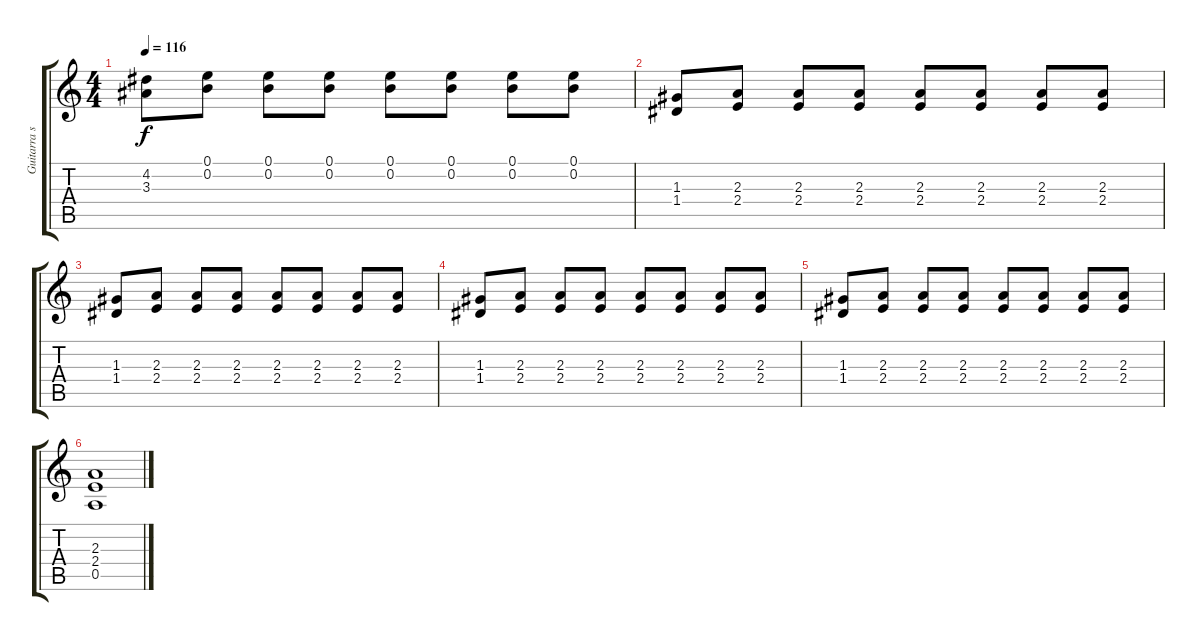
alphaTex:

\track ("Guitarra solo" "Guitarra s") {instrument overdrivenguitar}
\staff {score tabs}
\tuning (E4 B3 G3 D3 A2 E2) {hide}
\ts (4 4)
\tempo 116
\clef g2
\ks c
(4.2 3.3).8{dy f} (0.1 0.2).8 (0.1 0.2).8 (0.1 0.2).8 (0.1 0.2).8 (0.1 0.2).8 (0.1 0.2).8 (0.1 0.2).8 |
(1.3 1.4).8 (2.3 2.4).8 (2.3 2.4).8 (2.3 2.4).8 (2.3 2.4).8 (2.3 2.4).8 (2.3 2.4).8 (2.3 2.4).8 |
(1.3 1.4).8 (2.3 2.4).8 (2.3 2.4).8 (2.3 2.4).8 (2.3 2.4).8 (2.3 2.4).8 (2.3 2.4).8 (2.3 2.4).8 |
(1.3 1.4).8 (2.3 2.4).8 (2.3 2.4).8 (2.3 2.4).8 (2.3 2.4).8 (2.3 2.4).8 (2.3 2.4).8 (2.3 2.4).8 |
(1.3 1.4).8 (2.3 2.4).8 (2.3 2.4).8 (2.3 2.4).8 (2.3 2.4).8 (2.3 2.4).8 (2.3 2.4).8 (2.3 2.4).8 |
(2.3 2.4 0.5).1
